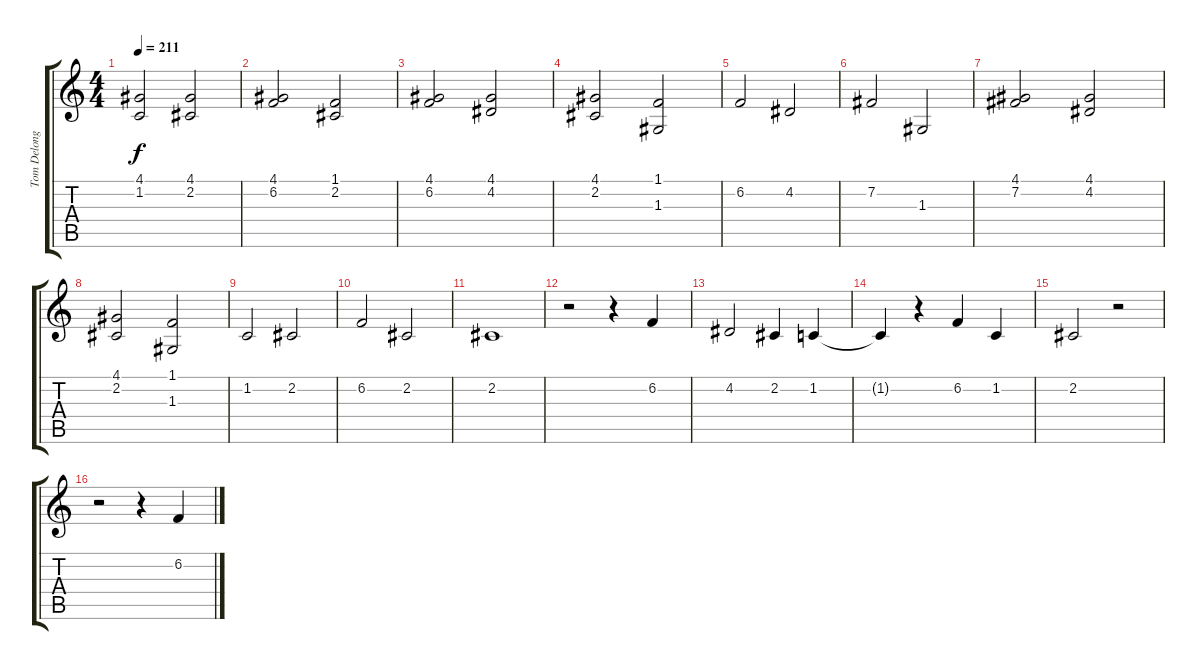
\track ("Tom Delonge (Vocals)" "Tom Delong") {instrument tenorsax}
\staff {score tabs}
\tuning (E4 B3 G3 D3 A2 E2) {hide}
\ts (4 4)
\tempo 211
\clef g2
\ks c
(4.1 1.2).2{dy f} (4.1 2.2).2 |
(4.1 6.2).2 (1.1 2.2).2 |
(4.1 6.2).2 (4.1 4.2).2 |
(4.1 2.2).2 (1.1 1.3).2 |
6.2.2 4.2.2 |
7.2.2 1.3.2 |
(4.1 7.2).2 (4.1 4.2).2 |
(4.1 2.2).2 (1.1 1.3).2 |
1.2.2 2.2.2 |
6.2.2 2.2.2 |
2.2.1 |
r.2 r.4 6.2.4 |
4.2.2 2.2.4 1.2.4 |
1.2{t}.4 r.4 6.2.4 1.2.4 |
2.2.2 r.2 |
r.2 r.4 6.2.4
